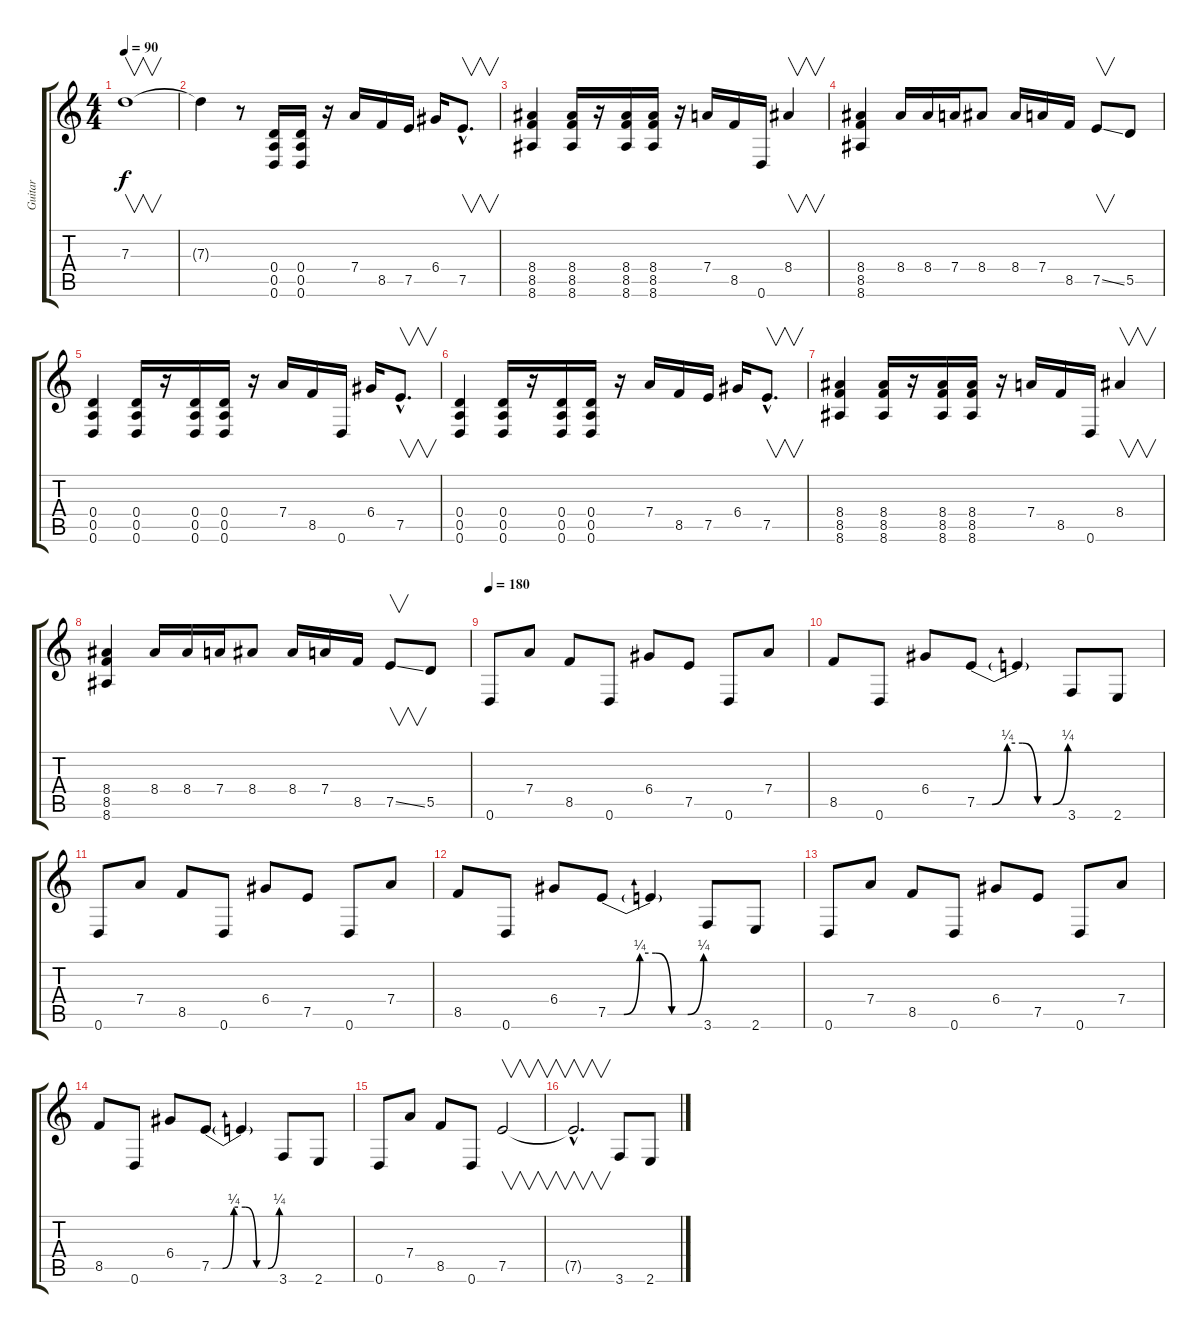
\track ("Guitar" "Guitar") {instrument overdrivenguitar}
\staff {score tabs}
\tuning (E4 B3 G3 D3 A2 D2) {hide}
\ts (4 4)
\tempo 90
\clef g2
\ks c
7.3.1{v dy f} |
7.3{t}.4 r.8 (0.4 0.5 0.6).16{volume 13 balance 16 instrument distortionguitar} (0.4 0.5 0.6).16 r.16 7.4.16 8.5.16 7.5.16 6.4.16 7.5{hac}.8{v d} |
(8.4 8.5 8.6).4 (8.4 8.5 8.6).16 r.16 (8.4 8.5 8.6).16 (8.4 8.5 8.6).16 r.16 7.4.16 8.5.16 0.6.16 8.4.4{v} |
(8.4 8.5 8.6).4 8.4.16 8.4.16 7.4.16 8.4.8 8.4.16 7.4.16 8.5.16 7.5{ss}.8{v} 5.5.8 |
(0.4 0.5 0.6).4 (0.4 0.5 0.6).16 r.16 (0.4 0.5 0.6).16 (0.4 0.5 0.6).16 r.16 7.4.16 8.5.16 0.6.16 6.4.16 7.5{hac}.8{v d} |
(0.4 0.5 0.6).4 (0.4 0.5 0.6).16 r.16 (0.4 0.5 0.6).16 (0.4 0.5 0.6).16 r.16 7.4.16 8.5.16 7.5.16 6.4.16 7.5{hac}.8{v d} |
(8.4 8.5 8.6).4 (8.4 8.5 8.6).16 r.16 (8.4 8.5 8.6).16 (8.4 8.5 8.6).16 r.16 7.4.16 8.5.16 0.6.16 8.4.4{v} |
(8.4 8.5 8.6).4 8.4.16 8.4.16 7.4.16 8.4.8 8.4.16 7.4.16 8.5.16 7.5{ss}.8{v} 5.5.8 |
\tempo 180
0.6.8 7.4.8 8.5.8 0.6.8 6.4.8 7.5.8 0.6.8 7.4.8 |
8.5.8 0.6.8 6.4.8 7.5{be (custom 0 0 10 0 20 1 30 1 40 0 50 0 60 1)}.8 7.5{t}.4 3.6.8 2.6.8 |
0.6.8 7.4.8 8.5.8 0.6.8 6.4.8 7.5.8 0.6.8 7.4.8 |
8.5.8 0.6.8 6.4.8 7.5{be (custom 0 0 10 0 20 1 30 1 40 0 50 0 60 1)}.8 7.5{t}.4 3.6.8 2.6.8 |
0.6.8 7.4.8 8.5.8 0.6.8 6.4.8 7.5.8 0.6.8 7.4.8 |
8.5.8 0.6.8 6.4.8 7.5{be (custom 0 0 10 0 20 1 30 1 40 0 50 0 60 1)}.8 7.5{t}.4 3.6.8 2.6.8 |
0.6.8 7.4.8 8.5.8 0.6.8 7.5.2{v} |
7.5{hac t}.2{v d} 3.6.8 2.6.8
